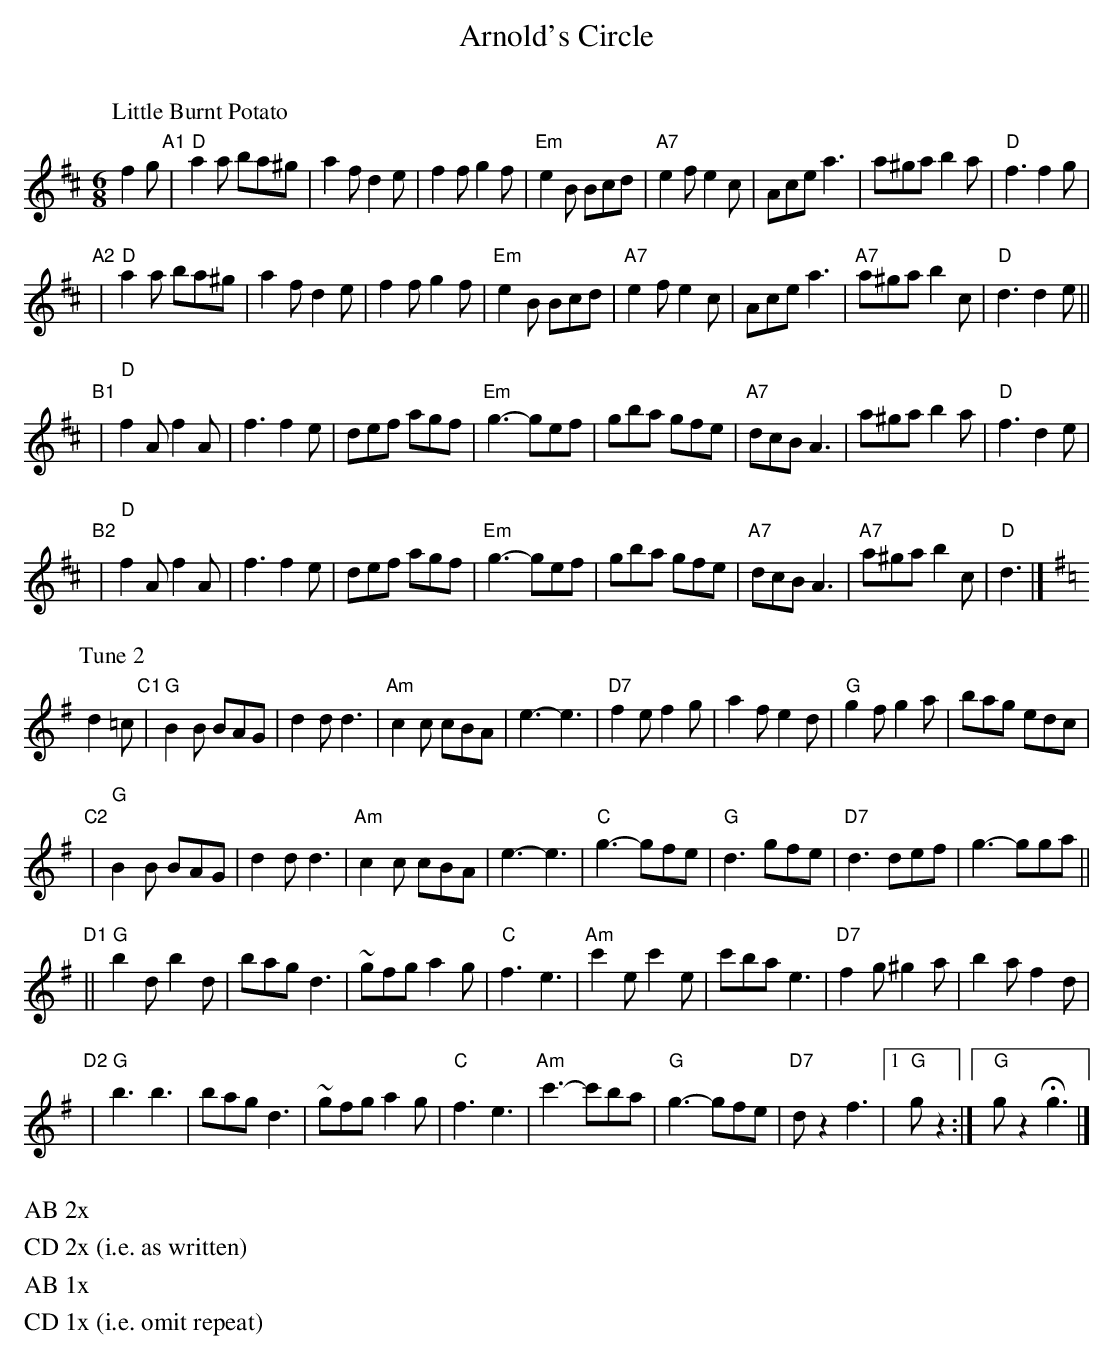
X:1
T: Arnold's Circle
C:
M: 6/8
L: 1/8
K: D
P: Little Burnt Potato
f2g "A1"\
| "D"a2a ba^g | a2f d2e | f2f g2f | "Em"e2B Bcd \
| "A7"e2f e2c | Ace a3 | a^ga b2a | "D"f3 f2g |
"A2"\
| "D"a2a ba^g | a2f d2e | f2f g2f | "Em"e2B Bcd \
| "A7"e2f e2c | Ace a3 | "A7"a^ga b2c | "D"d3 d2e ||
"B1"\
| "D"f2A f2A | f3 f2e | def agf | "Em"g3- gef \
| gba gfe | "A7"dcB A3 | a^ga b2a | "D"f3 d2e |
"B2"\
| "D"f2A f2A | f3 f2e | def agf | "Em"g3- gef \
| gba gfe | "A7"dcB A3 | "A7"a^ga b2c | "D"d3 |]
P: Tune 2
K: G
d2=c "C1"\
| "G"B2B BAG | d2d d3 | "Am"c2c cBA | e3- e3 \
| "D7"f2e f2g | a2f e2d | "G"g2f g2a | bag edc |
"C2"\
| "G"B2B BAG | d2d d3 | "Am"c2c cBA | e3- e3 \
| "C"g3- gfe | "G"d3 gfe | "D7"d3 def | g3- gga ||
"D1"\
|| "G"b2d b2d | bag d3 | ~gfg a2g | "C"f3 e3 \
| "Am"c'2e c'2e | c'ba e3 | "D7"f2g ^g2a | b2a f2d |
"D2"\
| "G"b3 b3 | bag d3 | ~gfg a2g | "C"f3 e3 \
| "Am"c'3- c'ba | "G"g3- gfe | "D7"dz2 f3 |1 "G"gz2 :|[" ""G"gz2 Hg3 |]
